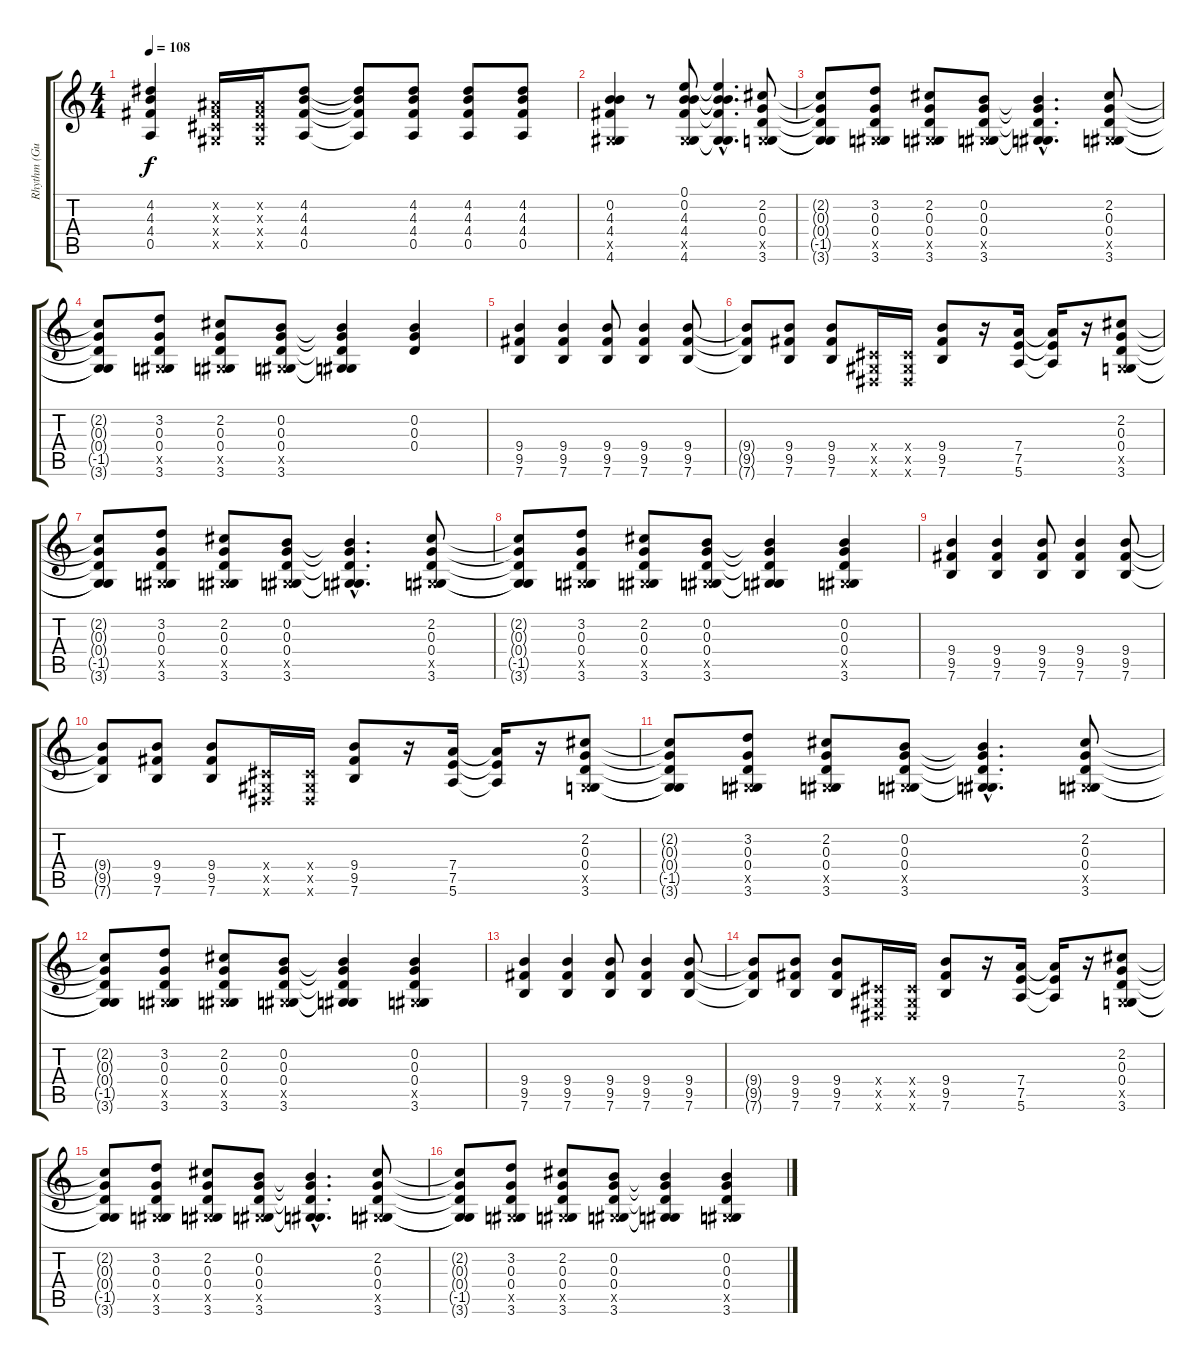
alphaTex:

\track ("Rhythm (Guitar 1)" "Rhythm (Gu") {instrument overdrivenguitar}
\staff {score tabs}
\tuning (E4 B3 G3 D3 A2 E2) {hide}
\ts (4 4)
\tempo 108
\clef g2
\ks c
(4.2 4.3 4.4 0.5).4{dy f} (-1.2{x} -1.3{x} -1.4{x} -1.5{x}).16 (-1.2{x} -1.3{x} -1.4{x} -1.5{x}).16 (4.2 4.3 4.4 0.5).8 (4.2{t} 4.3{t} 4.4{t} 0.5{t}).8 (4.2 4.3 4.4 0.5).8 (4.2 4.3 4.4 0.5).8 (4.2 4.3 4.4 0.5).8 |
(0.2 4.3 4.4 -1.5{x} 4.6).4 r.8 (0.1 0.2 4.3 4.4 -1.5{x} 4.6).8 (0.1{hac t} 0.2{hac t} 4.3{hac t} 4.4{hac t} -1.5{hac t} 4.6{hac t}).4{d} (2.2 0.3 0.4 -1.5{x} 3.6).8 |
(2.2{t} 0.3{t} 0.4{t} -1.5{t} 3.6{t}).8 (3.2 0.3 0.4 -1.5{x} 3.6).8 (2.2 0.3 0.4 -1.5{x} 3.6).8 (0.2 0.3 0.4 -1.5{x} 3.6).8 (0.2{hac t} 0.3{hac t} 0.4{hac t} -1.5{hac t} 3.6{hac t}).4{d} (2.2 0.3 0.4 -1.5{x} 3.6).8 |
(2.2{t} 0.3{t} 0.4{t} -1.5{t} 3.6{t}).8 (3.2 0.3 0.4 -1.5{x} 3.6).8 (2.2 0.3 0.4 -1.5{x} 3.6).8 (0.2 0.3 0.4 -1.5{x} 3.6).8 (0.2{t} 0.3{t} 0.4{t} -1.5{t} 3.6{t}).4 (0.2 0.3 0.4).4 |
(9.4 9.5 7.6).4 (9.4 9.5 7.6).4 (9.4 9.5 7.6).8 (9.4 9.5 7.6).4 (9.4 9.5 7.6).8 |
(9.4{t} 9.5{t} 7.6{t}).8 (9.4 9.5 7.6).8 (9.4 9.5 7.6).8 (-1.4{x} -1.5{x} -1.6{x}).16 (-1.4{x} -1.5{x} -1.6{x}).16 (9.4 9.5 7.6).8 r.16 (7.4 7.5 5.6).16 (7.4{t} 7.5{t} 5.6{t}).16 r.16 (2.2 0.3 0.4 -1.5{x} 3.6).8 |
(2.2{t} 0.3{t} 0.4{t} -1.5{t} 3.6{t}).8 (3.2 0.3 0.4 -1.5{x} 3.6).8 (2.2 0.3 0.4 -1.5{x} 3.6).8 (0.2 0.3 0.4 -1.5{x} 3.6).8 (0.2{hac t} 0.3{hac t} 0.4{hac t} -1.5{hac t} 3.6{hac t}).4{d} (2.2 0.3 0.4 -1.5{x} 3.6).8 |
(2.2{t} 0.3{t} 0.4{t} -1.5{t} 3.6{t}).8 (3.2 0.3 0.4 -1.5{x} 3.6).8 (2.2 0.3 0.4 -1.5{x} 3.6).8 (0.2 0.3 0.4 -1.5{x} 3.6).8 (0.2{t} 0.3{t} 0.4{t} -1.5{t} 3.6{t}).4 (0.2 0.3 0.4 -1.5{x} 3.6).4 |
(9.4 9.5 7.6).4 (9.4 9.5 7.6).4 (9.4 9.5 7.6).8 (9.4 9.5 7.6).4 (9.4 9.5 7.6).8 |
(9.4{t} 9.5{t} 7.6{t}).8 (9.4 9.5 7.6).8 (9.4 9.5 7.6).8 (-1.4{x} -1.5{x} -1.6{x}).16 (-1.4{x} -1.5{x} -1.6{x}).16 (9.4 9.5 7.6).8 r.16 (7.4 7.5 5.6).16 (7.4{t} 7.5{t} 5.6{t}).16 r.16 (2.2 0.3 0.4 -1.5{x} 3.6).8 |
(2.2{t} 0.3{t} 0.4{t} -1.5{t} 3.6{t}).8 (3.2 0.3 0.4 -1.5{x} 3.6).8 (2.2 0.3 0.4 -1.5{x} 3.6).8 (0.2 0.3 0.4 -1.5{x} 3.6).8 (0.2{hac t} 0.3{hac t} 0.4{hac t} -1.5{hac t} 3.6{hac t}).4{d} (2.2 0.3 0.4 -1.5{x} 3.6).8 |
(2.2{t} 0.3{t} 0.4{t} -1.5{t} 3.6{t}).8 (3.2 0.3 0.4 -1.5{x} 3.6).8 (2.2 0.3 0.4 -1.5{x} 3.6).8 (0.2 0.3 0.4 -1.5{x} 3.6).8 (0.2{t} 0.3{t} 0.4{t} -1.5{t} 3.6{t}).4 (0.2 0.3 0.4 -1.5{x} 3.6).4 |
(9.4 9.5 7.6).4 (9.4 9.5 7.6).4 (9.4 9.5 7.6).8 (9.4 9.5 7.6).4 (9.4 9.5 7.6).8 |
(9.4{t} 9.5{t} 7.6{t}).8 (9.4 9.5 7.6).8 (9.4 9.5 7.6).8 (-1.4{x} -1.5{x} -1.6{x}).16 (-1.4{x} -1.5{x} -1.6{x}).16 (9.4 9.5 7.6).8 r.16 (7.4 7.5 5.6).16 (7.4{t} 7.5{t} 5.6{t}).16 r.16 (2.2 0.3 0.4 -1.5{x} 3.6).8 |
(2.2{t} 0.3{t} 0.4{t} -1.5{t} 3.6{t}).8 (3.2 0.3 0.4 -1.5{x} 3.6).8 (2.2 0.3 0.4 -1.5{x} 3.6).8 (0.2 0.3 0.4 -1.5{x} 3.6).8 (0.2{hac t} 0.3{hac t} 0.4{hac t} -1.5{hac t} 3.6{hac t}).4{d} (2.2 0.3 0.4 -1.5{x} 3.6).8 |
(2.2{t} 0.3{t} 0.4{t} -1.5{t} 3.6{t}).8 (3.2 0.3 0.4 -1.5{x} 3.6).8 (2.2 0.3 0.4 -1.5{x} 3.6).8 (0.2 0.3 0.4 -1.5{x} 3.6).8 (0.2{t} 0.3{t} 0.4{t} -1.5{t} 3.6{t}).4 (0.2 0.3 0.4 -1.5{x} 3.6).4
